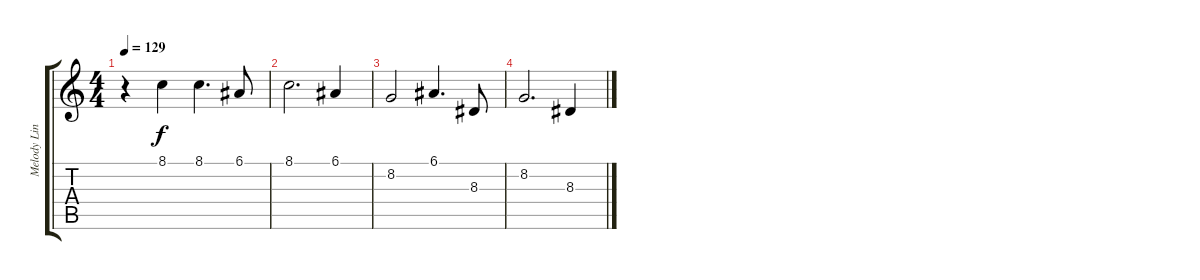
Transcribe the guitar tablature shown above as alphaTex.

\track ("Melody Line" "Melody Lin") {instrument acousticgrandpiano}
\staff {score tabs}
\tuning (E4 B3 G3 D3 A2 E2) {hide}
\ts (4 4)
\tempo 129
\clef g2
\ks c
r.4{dy f} 8.1.4 8.1.4{d} 6.1.8 |
8.1.2{d} 6.1.4 |
8.2.2 6.1.4{d} 8.3.8 |
8.2.2{d} 8.3.4
